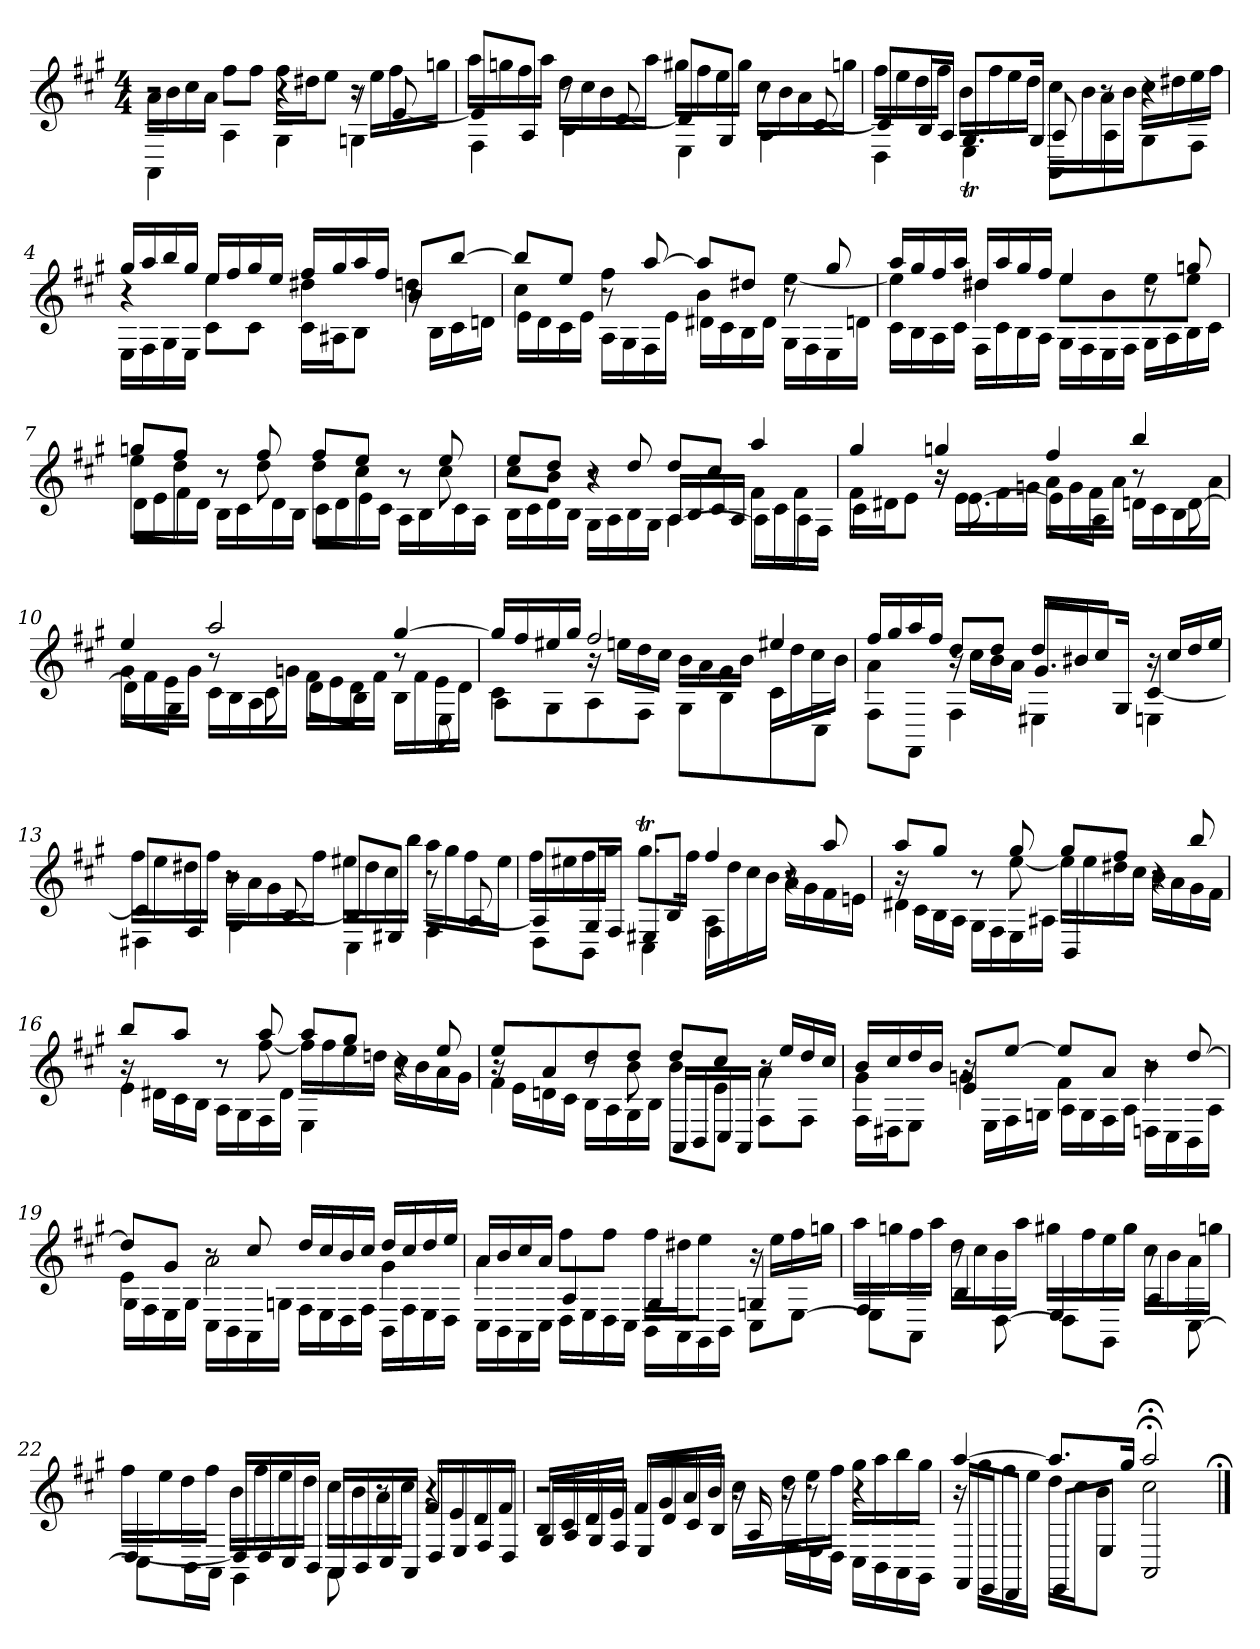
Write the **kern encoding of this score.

**kern
*part1
*staff1
*k[f#c#g#]
*A:
*M4/4
*MM84
=1
*^
*	*^
16a\LL	2r	4AA\
16b\	.	.
16cc#\	.	.
16a\JJ	.	.
8ff#\L	.	4A\
8ff#\J	.	.
16ff#\LL	4r	4G#\
16dd#X\J	.	.
8ee\J	.	.
16r	8r	4Gn\
16ee\LL	.	.
16ff#\	[8e/	.
16ggn\JJ	.	.
=2	=2	=2
16aa\LL	8e/L]	4F#\
16ggn\	.	.
16ff#\	8A/J	.
16aa\JJ	.	.
16dd\LL	8r	4B\
16cc#\	.	.
16b\	[8d/	.
16aa\JJ	.	.
16gg#X\LL	8d/L]	4E\
16ff#\	.	.
16ee\	8G#/J	.
16gg#\JJ	.	.
16cc#\LL	8r	4A\
16b\	.	.
16a\	[8c#/	.
16ggn\JJ	.	.
=3	=3	=3
16ff#\LL	8c#/L]	4D\
16ee\	.	.
16dd\	16B/L	.
16ff#\JJ	16A/JJ	.
16b\LL	8.G#t/L	4E\
16ff#\	.	.
16ee\	.	.
16dd\JJ	16G#/Jk	.
16cc#\LL	8A/	8AA\L
16b\	.	.
16a\	8r	8A\
16b\JJ	.	.
16cc#\LL	4r	8G#\
16dd#X\	.	.
16ee\	.	8F#\J
16ff#\JJ	.	.
=4	=4	=4
16gg#/LL	4r	16E\LL
16aa/	.	16F#\
16bb/	.	16G#\
16gg#/JJ	.	16E\JJ
16ee/LL	4ee\	8c#\L
16ff#/	.	.
16gg#/	.	8c#\J
16ee/JJ	.	.
16ff#/LL	4dd#X\	16c#\LL
16gg#/	.	16A#X\J
16aa/	.	8B\J
16ff#/JJ	.	.
8b/L	4ddn\	16r
.	.	16B\LL
[8bb/J	.	16c#\
.	.	16dn\JJ
=5	=5	=5
8bb/L]	4cc#\	16e\LL
.	.	16d\
8ee/J	.	16c#\
.	.	16e\JJ
8r	4ff#\	16A\LL
.	.	16G#\
[8aa/	.	16F#\
.	.	16e\JJ
8aa/L]	4b\	16d#X\LL
.	.	16c#\
8dd#X/J	.	16B\
.	.	16d#\JJ
8r	[4ee\	16G#\LL
.	.	16F#\
8gg#/	.	16E\
.	.	16dn\JJ
=6	=6	=6
16aa/LL	4ee\]	16c#\LL
16gg#/	.	16B\
16ff#/	.	16A\
16aa/JJ	.	16c#\JJ
16dd#X/LL	4dd#X\	16F#\LL
16aa/	.	16c#\
16gg#/	.	16B\
16ff#/JJ	.	16A\JJ
4ee/	8ee\L	16G#\LL
.	.	16F#\
.	8b\	16E\
.	.	16F#\JJ
8r	8ee\	16G#\LL
.	.	16A\
8ggn/	8ee\J	16B\
.	.	16c#\JJ
=7	=7	=7
8ggn/L	8ee\L	16d\LL
.	.	16e\
8ff#/J	8dd\J	16f#\
.	.	16d\JJ
8r	8r	16B\LL
.	.	16c#\
8ff#/	8dd\	16d\
.	.	16B\JJ
8ff#/L	8dd\L	16c#\LL
.	.	16d\
8ee/J	8cc#\J	16e\
.	.	16c#\JJ
8r	8r	16A\LL
.	.	16B\
8ee/	8cc#\	16c#\
.	.	16A\JJ
=8	=8	=8
8ee/L	8cc#\L	16B\LL
.	.	16c#\
8dd/J	8b\J	16d\
.	.	16B\JJ
8r	4r	16G#\LL
.	.	16A\
8dd/	.	16B\
.	.	16G#\JJ
8dd/L	16A/LL	[4A\
.	16B/	.
8cc#/J	16c#/	.
.	16A/JJ	.
4aa/	8f#\L	16A\LL]
.	.	16c#\
.	8f#\J	16A\
.	.	16F#\JJ
=9	=9	=9
4gg#/	16f#\LL	4c#\
.	16d#X\J	.
.	8e\J	.
4ggn/	16r	16r
.	16e\LL	[8.e\
.	16f#\	.
.	16gn\JJ	.
4ff#/	16a\LL	8e\L]
.	16g\	.
.	16f#\	8A\J
.	16a\JJ	.
4bb/	16dn\LL	8r
.	16c#\	.
.	16B\	[8d\
.	16a\JJ	.
=10	=10	=10
4ee/	16g#\LL	8d\L]
.	16f#\	.
.	16e\	8G#\J
.	16g#\JJ	.
2aa/	16c#\LL	8r
.	16B\	.
.	16A\	8c#\
.	16gn\JJ	.
.	16f#\LL	8d\L
.	16e\	.
.	16d\	8B\J
.	16f#\JJ	.
[4gg#/	16B\LL	8r
.	16f#\	.
.	16e\	8E\
.	16d\JJ	.
=11	=11	=11
16gg#/LL]	4c#\	8A\L
16ff#/	.	.
16ee#X/	.	8G#\
16gg#/JJ	.	.
2ff#/	16r	8A\
.	16een\LL	.
.	16dd\	8F#\J
.	16cc#\JJ	.
.	16b\LL	8G#\L
.	16a\	.
.	16g#\	8B\
.	16b\JJ	.
4ee#X/	16c#\LL	8c#\
.	16dd\	.
.	16cc#\	8C#\J
.	16b\JJ	.
=12	=12	=12
16ff#/LL	4a\	8F#\L
16gg#/	.	.
16aa/	.	8FF#\J
16ff#/JJ	.	.
8dd/L	16r	4F#\
.	16cc#\LL	.
8dd/J	16b\	.
.	16a\JJ	.
16dd/LL	8.g#\L	4E#X\
16b#X/J	.	.
8cc#/J	.	.
.	16G#/Jk	.
16r	[4c#/	4En\
16cc#/LL	.	.
16dd/	.	.
16ee/JJ	.	.
=13	=13	=13
16ff#\LL	8c#/L]	4D#X\
16ee\	.	.
16dd#X\	8F#/J	.
16ff#\JJ	.	.
16b\LL	8r	4G#\
16a\	.	.
16g#\	[8B/	.
16ff#\JJ	.	.
16ee#X\LL	8B/L]	4C#\
16dd#\	.	.
16cc#\	8E#X/J	.
16bb\JJ	.	.
16aa\LL	8r	4F#\
16gg#\	.	.
16ff#\	[8A/	.
16ee#\JJ	.	.
=14	=14	=14
16ff#\LL	8A/L]	8D\L
16ee#X\	.	.
16ff#\	16G#/L	8BB\J
16gg#\JJ	16F#/JJ	.
8.gg#t\L	8E#X/L	4C#\
.	8B/J	.
16ff#\Jk	.	.
4ff#/	16A/LL	4F#\
.	16dd\	.
.	16cc#\	.
.	16b\JJ	.
8r	16a\LL	4r
.	16g#\	.
8aa/	16f#\	.
.	16en\JJ	.
=15	=15	=15
8aa/L	4d#X\	16r
.	.	16c#\LL
8gg#/J	.	16B\
.	.	16A\JJ
8r	8r	16G#\LL
.	.	16F#\
8gg#/	[8ee\	16E\
.	.	16A#X\JJ
8gg#/L	16ee\LL]	4BB/
.	16ee\	.
8ff#/J	16dd#X\	.
.	16cc#\JJ	.
8r	16b\LL	4r
.	16a\	.
8bb/	16g#\	.
.	16f#\JJ	.
=16	=16	=16
8bb/L	4e\	16r
.	.	16d#X\LL
8aa/J	.	16c#\
.	.	16B\JJ
8r	8r	16A\LL
.	.	16G#\
8aa/	[8ff#\	16F#\
.	.	16d#\JJ
8aa/L	16ff#\LL]	4E\
.	16ff#\	.
8gg#/J	16ee\	.
.	16ddn\JJ	.
8r	16cc#\LL	4r
.	16b\	.
8ee/	16a\	.
.	16g#\JJ	.
=17	=17	=17
8ee/L	4f#\	16r
.	.	16e\LL
8a/	.	16dn\
.	.	16c#\JJ
8dd/	8r	16B\LL
.	.	16A\
8dd/J	8b\	16G#\
.	.	16B\JJ
8dd/L	8b\L	16AA/LL
.	.	16BB/
8cc#/J	8e\J	16C#/
.	.	16AA/JJ
16r	4a\	8F#\L
16ee/LL	.	.
16dd/	.	8F#\J
16cc#/JJ	.	.
=18	=18	=18
16b/LL	4g#\	16F#\LL
16cc#/	.	16D#X\J
16dd/	.	8E\J
16b/JJ	.	.
8e/L	4gn\	16r
.	.	16E\LL
[8ee/J	.	16F#\
.	.	16Gn\JJ
8ee/L]	4f#\	16A\LL
.	.	16G\
8a/J	.	16F#\
.	.	16A\JJ
8r	4b\	16Dn\LL
.	.	16C#\
[8dd/	.	16BB\
.	.	16A\JJ
=19	=19	=19
8dd/L]	4e\	16G#\LL
.	.	16F#\
8g#/J	.	16E\
.	.	16G#\JJ
8r	2a\	16C#\LL
.	.	16BB\
8cc#/	.	16AA\
.	.	16Gn\JJ
16dd/LL	.	16F#\LL
16cc#/	.	16E\
16b/	.	16D\
16cc#/JJ	.	16F#\JJ
16dd/LL	4g#\	16BB\LL
16cc#/	.	16F#\
16dd/	.	16E\
16ee/JJ	.	16D\JJ
=20	=20	=20
16a/LL	4a\	16C#\LL
16b/	.	16BB\
16cc#/	.	16AA\
16a/JJ	.	16C#\JJ
8ff#\L	4A/	16D\LL
.	.	16E\
8ff#\J	.	16D\
.	.	16C#\JJ
16ff#\LL	4G#/	16BB\LL
16dd#X\J	.	16AA\
8ee\J	.	16GG#\
.	.	16BB\JJ
16r	4Gn/	8C#\L
16ee\LL	.	.
16ff#\	.	[8E\J
16ggn\JJ	.	.
=21	=21	=21
16aa\LL	4F#/	8E\L]
16ggn\	.	.
16ff#\	.	8AA\J
16aa\JJ	.	.
16dd\LL	4B/	8r
16cc#\	.	.
16b\	.	[8D\
16aa\JJ	.	.
16gg#X\LL	4E/	8D\L]
16ff#\	.	.
16ee\	.	8GG#\J
16gg#\JJ	.	.
16cc#\LL	4A/	8r
16b\	.	.
16a\	.	[8C#\
16ggn\JJ	.	.
=22	=22	=22
16ff#\LL	[4D/	8C#\L]
16ee\	.	.
16dd\	.	16BB\L
16ff#\JJ	.	16AA\JJ
16b\LL	16D/LL]	4GG#\
16ff#\	16D/	.
16ee\	16C#/	.
16dd\JJ	16BB/JJ	.
16cc#\LL	16AA/LL	8AA\
16b\	16BB/	.
16a\	16C#/	8r
16cc#\JJ	16AA/JJ	.
16f#/LL	16D/LL	4r
16e/	16E/	.
16d/	16F#/	.
16f#/JJ	16D/JJ	.
=23	=23	=23
16B/LL	16G#/LL	2r
16c#/	16A/	.
16d/	16G#/	.
16e/JJ	16F#/JJ	.
16f#/LL	16E/LL	.
16g#/	16d/	.
16a/	16c#/	.
16b/JJ	16B/JJ	.
16cc#\LL	16A/	16r
16dd\	16r	16F#\LL
16ee\	8r	16E\
16ff#\JJ	.	16D\JJ
16gg#\LL	4r	16C#\LL
16aa\	.	16BB\
16bb\	.	16AA\
16gg#\JJ	.	16GG#\JJ
=24	=24	=24
[4aa/	16r	16FF#/LL
.	16gg#\LL	16EE/J
.	16ff#\	8DD/J
.	16ee\JJ	.
8.aa/L]	16dd\LL	8EE/L
.	16cc#\J	.
.	8b\J	8E/J
16gg#/Jk	.	.
2aa;</	2cc#\	2AA;</
*v	*v	*v
==;
*-
